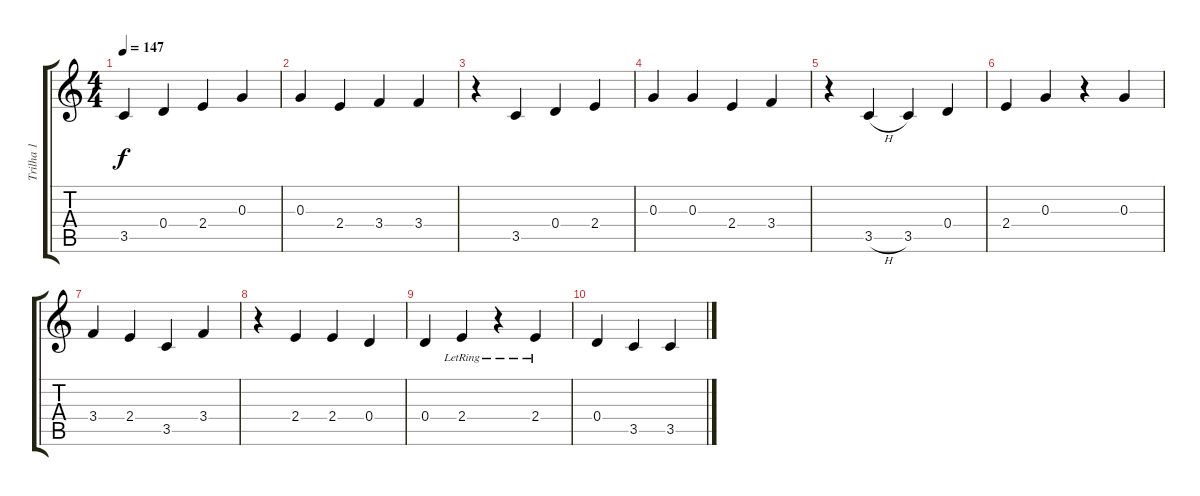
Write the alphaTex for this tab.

\track ("Trilha 1" "Trilha 1") {instrument acousticguitarnylon}
\staff {score tabs}
\tuning (E4 B3 G3 D3 A2 E2) {hide}
\ts (4 4)
\tempo 147
\clef g2
\ks c
3.5.4{dy f instrument acousticguitarnylon} 0.4.4 2.4.4 0.3.4 |
0.3.4 2.4.4 3.4.4 3.4.4 |
r.4 3.5.4 0.4.4 2.4.4 |
0.3.4 0.3.4 2.4.4 3.4.4 |
r.4 3.5{h}.4 3.5.4 0.4.4 |
2.4.4 0.3.4 r.4 0.3.4 |
3.4.4 2.4.4 3.5.4 3.4.4 |
r.4 2.4.4 2.4.4 0.4.4 |
0.4.4 2.4{lr}.4 r.4 2.4{lr}.4 |
0.4.4 3.5.4 3.5.4
